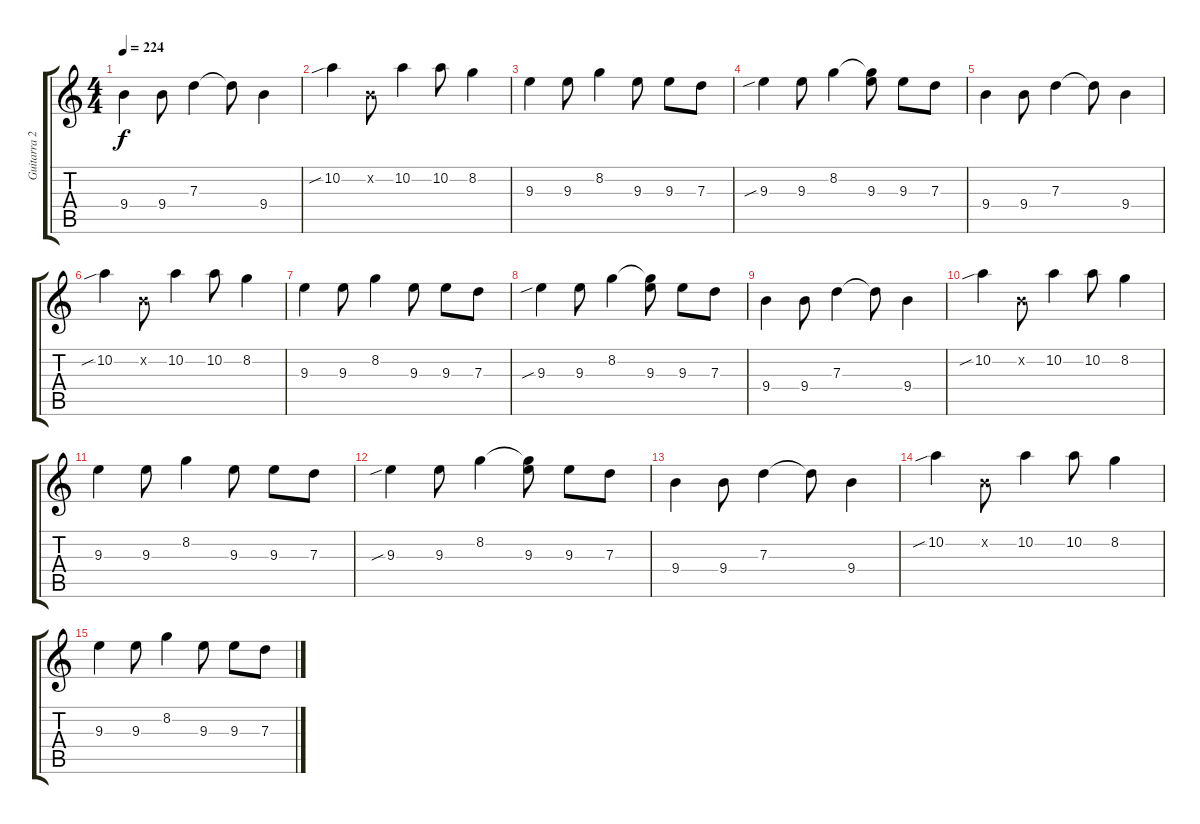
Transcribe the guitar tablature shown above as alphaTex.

\track ("Guitarra 2 - Erik" "Guitarra 2") {instrument distortionguitar}
\staff {score tabs}
\tuning (E4 B3 G3 D3 A2 E2) {hide}
\ts (4 4)
\tempo 224
\clef g2
\ks c
9.4.4{dy f} 9.4.8 7.3.4 7.3{t}.8 9.4.4 |
10.2{sib}.4 0.2{x}.8 10.2.4 10.2.8 8.2.4 |
9.3.4 9.3.8 8.2.4 9.3.8 9.3.8 7.3.8 |
9.3{sib}.4 9.3.8 8.2.4 (8.2{t} 9.3).8 9.3.8 7.3.8 |
9.4.4 9.4.8 7.3.4 7.3{t}.8 9.4.4 |
10.2{sib}.4 0.2{x}.8 10.2.4 10.2.8 8.2.4 |
9.3.4 9.3.8 8.2.4 9.3.8 9.3.8 7.3.8 |
9.3{sib}.4 9.3.8 8.2.4 (8.2{t} 9.3).8 9.3.8 7.3.8 |
9.4.4 9.4.8 7.3.4 7.3{t}.8 9.4.4 |
10.2{sib}.4 0.2{x}.8 10.2.4 10.2.8 8.2.4 |
9.3.4 9.3.8 8.2.4 9.3.8 9.3.8 7.3.8 |
9.3{sib}.4 9.3.8 8.2.4 (8.2{t} 9.3).8 9.3.8 7.3.8 |
9.4.4 9.4.8 7.3.4 7.3{t}.8 9.4.4 |
10.2{sib}.4 0.2{x}.8 10.2.4 10.2.8 8.2.4 |
9.3.4 9.3.8 8.2.4 9.3.8 9.3.8 7.3.8
